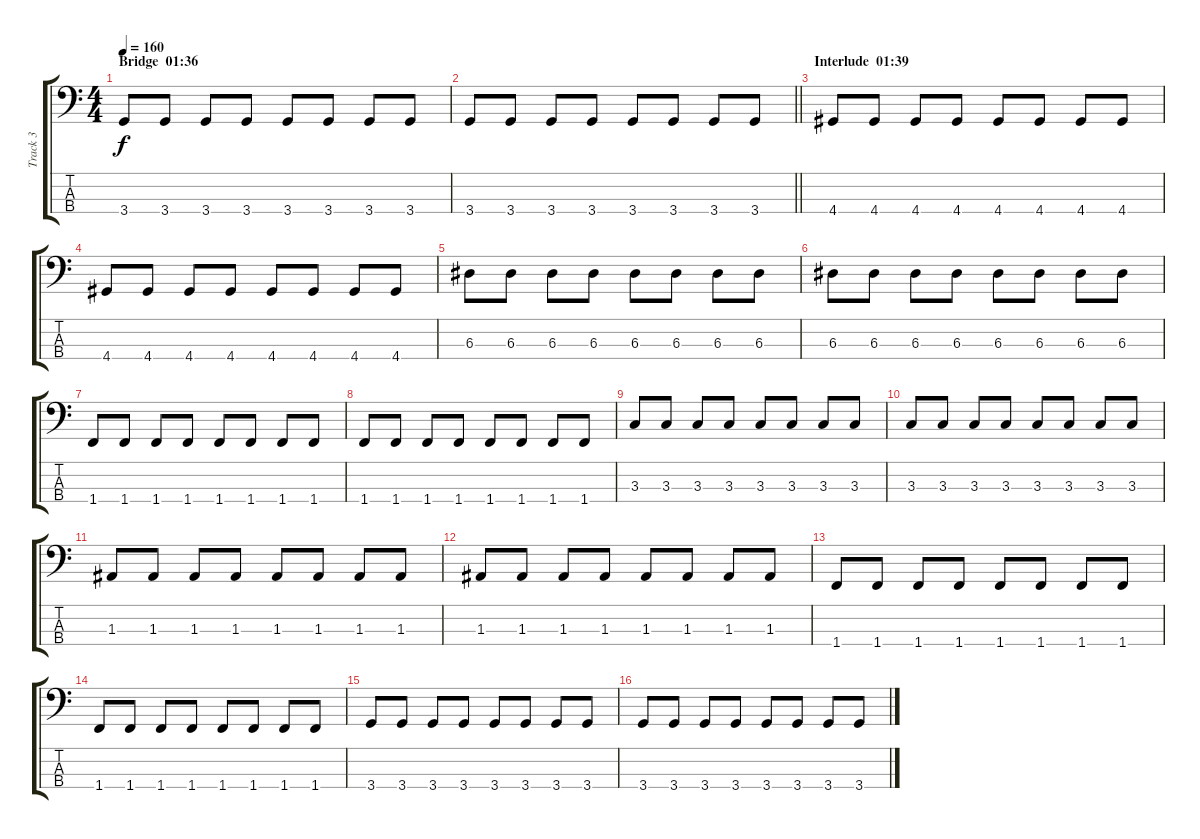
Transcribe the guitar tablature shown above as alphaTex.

\track ("Track 3" "Track 3") {instrument electricbassfinger}
\staff {score tabs}
\tuning (G2 D2 A1 E1) {hide}
\ts (4 4)
\section ("" "Bridge  01:36")
\tempo 160
\clef f4
\ks c
3.4.8{dy f} 3.4.8 3.4.8 3.4.8 3.4.8 3.4.8 3.4.8 3.4.8 |
\barLineRight lightlight
3.4.8 3.4.8 3.4.8 3.4.8 3.4.8 3.4.8 3.4.8 3.4.8 |
\section ("" "Interlude  01:39")
4.4.8 4.4.8 4.4.8 4.4.8 4.4.8 4.4.8 4.4.8 4.4.8 |
4.4.8 4.4.8 4.4.8 4.4.8 4.4.8 4.4.8 4.4.8 4.4.8 |
6.3.8 6.3.8 6.3.8 6.3.8 6.3.8 6.3.8 6.3.8 6.3.8 |
6.3.8 6.3.8 6.3.8 6.3.8 6.3.8 6.3.8 6.3.8 6.3.8 |
1.4.8 1.4.8 1.4.8 1.4.8 1.4.8 1.4.8 1.4.8 1.4.8 |
1.4.8 1.4.8 1.4.8 1.4.8 1.4.8 1.4.8 1.4.8 1.4.8 |
3.3.8 3.3.8 3.3.8 3.3.8 3.3.8 3.3.8 3.3.8 3.3.8 |
3.3.8 3.3.8 3.3.8 3.3.8 3.3.8 3.3.8 3.3.8 3.3.8 |
1.3.8 1.3.8 1.3.8 1.3.8 1.3.8 1.3.8 1.3.8 1.3.8 |
1.3.8 1.3.8 1.3.8 1.3.8 1.3.8 1.3.8 1.3.8 1.3.8 |
1.4.8 1.4.8 1.4.8 1.4.8 1.4.8 1.4.8 1.4.8 1.4.8 |
1.4.8 1.4.8 1.4.8 1.4.8 1.4.8 1.4.8 1.4.8 1.4.8 |
3.4.8 3.4.8 3.4.8 3.4.8 3.4.8 3.4.8 3.4.8 3.4.8 |
3.4.8 3.4.8 3.4.8 3.4.8 3.4.8 3.4.8 3.4.8 3.4.8
